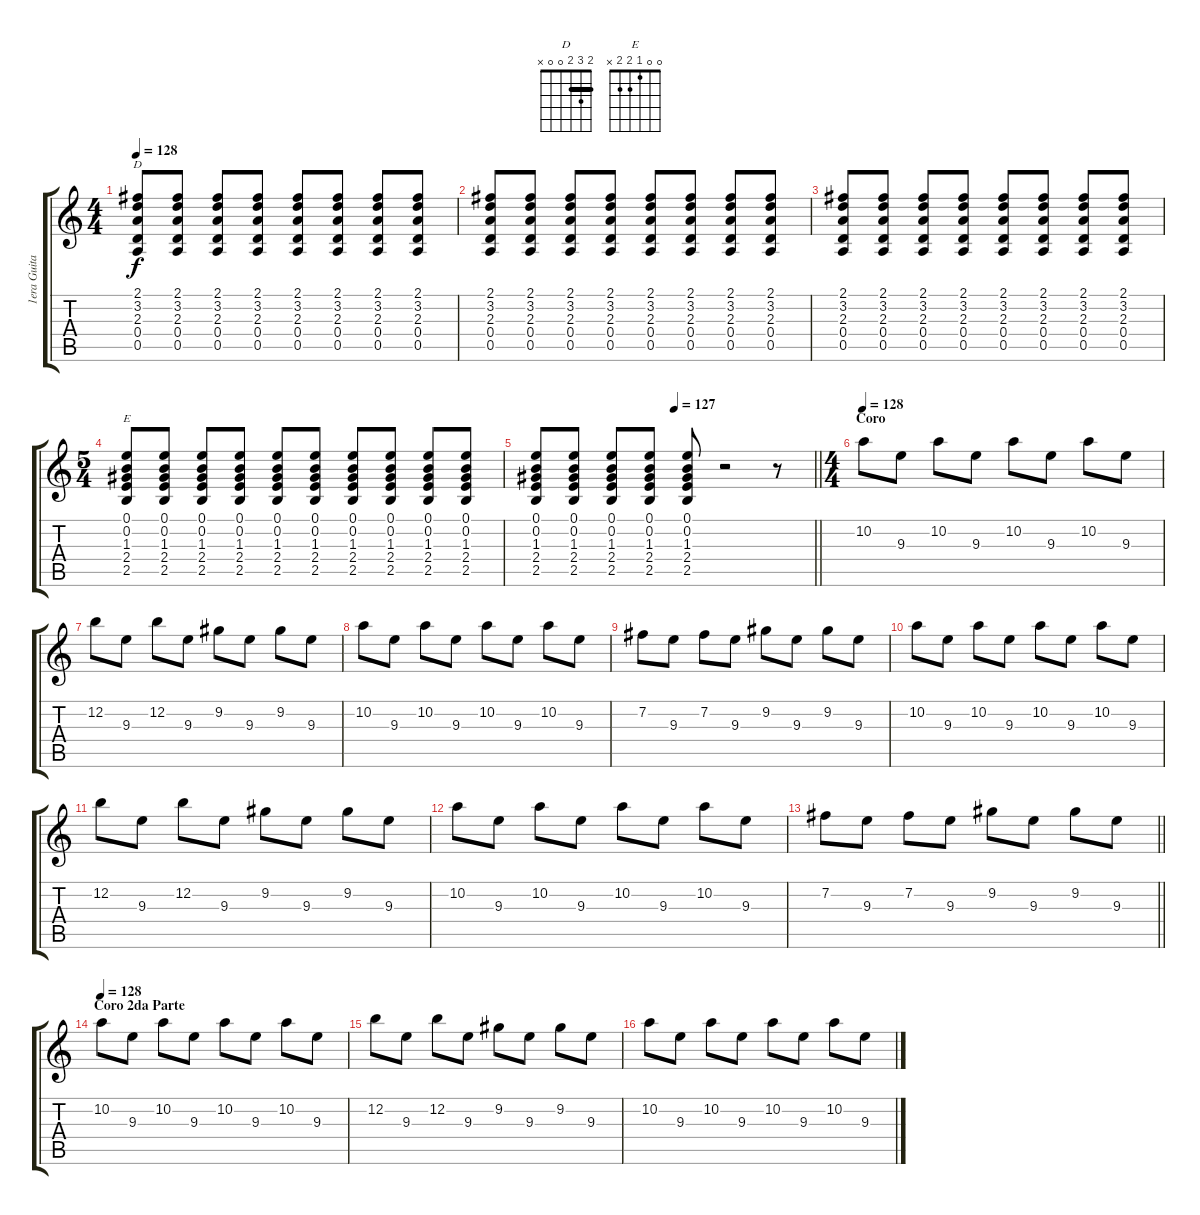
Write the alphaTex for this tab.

\track ("1era Guitarra" "1era Guita") {instrument distortionguitar}
\staff {score tabs}
\tuning (E4 B3 G3 D3 A2 E2) {hide}
\chord ("D" 2 3 2 0 0 x) {barre 2}
\chord ("E" 0 0 1 2 2 x)
\ts (4 4)
\tempo 128
\clef g2
\ks c
(2.1 3.2 2.3 0.4 0.5).8{ch "D" dy f} (2.1 3.2 2.3 0.4 0.5).8 (2.1 3.2 2.3 0.4 0.5).8 (2.1 3.2 2.3 0.4 0.5).8 (2.1 3.2 2.3 0.4 0.5).8 (2.1 3.2 2.3 0.4 0.5).8 (2.1 3.2 2.3 0.4 0.5).8 (2.1 3.2 2.3 0.4 0.5).8 |
(2.1 3.2 2.3 0.4 0.5).8 (2.1 3.2 2.3 0.4 0.5).8 (2.1 3.2 2.3 0.4 0.5).8 (2.1 3.2 2.3 0.4 0.5).8 (2.1 3.2 2.3 0.4 0.5).8 (2.1 3.2 2.3 0.4 0.5).8 (2.1 3.2 2.3 0.4 0.5).8 (2.1 3.2 2.3 0.4 0.5).8 |
(2.1 3.2 2.3 0.4 0.5).8 (2.1 3.2 2.3 0.4 0.5).8 (2.1 3.2 2.3 0.4 0.5).8 (2.1 3.2 2.3 0.4 0.5).8 (2.1 3.2 2.3 0.4 0.5).8 (2.1 3.2 2.3 0.4 0.5).8 (2.1 3.2 2.3 0.4 0.5).8 (2.1 3.2 2.3 0.4 0.5).8 |
\ts (5 4)
(0.1 0.2 1.3 2.4 2.5).8{ch "E"} (0.1 0.2 1.3 2.4 2.5).8 (0.1 0.2 1.3 2.4 2.5).8 (0.1 0.2 1.3 2.4 2.5).8 (0.1 0.2 1.3 2.4 2.5).8 (0.1 0.2 1.3 2.4 2.5).8 (0.1 0.2 1.3 2.4 2.5).8 (0.1 0.2 1.3 2.4 2.5).8 (0.1 0.2 1.3 2.4 2.5).8 (0.1 0.2 1.3 2.4 2.5).8 |
\tempo (127 0.5)
\barLineRight lightlight
(0.1 0.2 1.3 2.4 2.5).8 (0.1 0.2 1.3 2.4 2.5).8 (0.1 0.2 1.3 2.4 2.5).8 (0.1 0.2 1.3 2.4 2.5).8 (0.1 0.2 1.3 2.4 2.5).8 r.2 r.8 |
\ts (4 4)
\section ("" "Coro")
\tempo 128
10.2.8{volume 11} 9.3.8 10.2.8 9.3.8 10.2.8 9.3.8 10.2.8 9.3.8 |
12.2.8 9.3.8 12.2.8 9.3.8 9.2.8 9.3.8 9.2.8 9.3.8 |
10.2.8 9.3.8 10.2.8 9.3.8 10.2.8 9.3.8 10.2.8 9.3.8 |
7.2.8 9.3.8 7.2.8 9.3.8 9.2.8 9.3.8 9.2.8 9.3.8 |
10.2.8 9.3.8 10.2.8 9.3.8 10.2.8 9.3.8 10.2.8 9.3.8 |
12.2.8 9.3.8 12.2.8 9.3.8 9.2.8 9.3.8 9.2.8 9.3.8 |
10.2.8 9.3.8 10.2.8 9.3.8 10.2.8 9.3.8 10.2.8 9.3.8 |
\barLineRight lightlight
7.2.8 9.3.8 7.2.8 9.3.8 9.2.8 9.3.8 9.2.8 9.3.8 |
\section ("" "Coro 2da Parte")
\tempo 128
10.2.8 9.3.8 10.2.8 9.3.8 10.2.8 9.3.8 10.2.8 9.3.8 |
12.2.8 9.3.8 12.2.8 9.3.8 9.2.8 9.3.8 9.2.8 9.3.8 |
10.2.8 9.3.8 10.2.8 9.3.8 10.2.8 9.3.8 10.2.8 9.3.8
